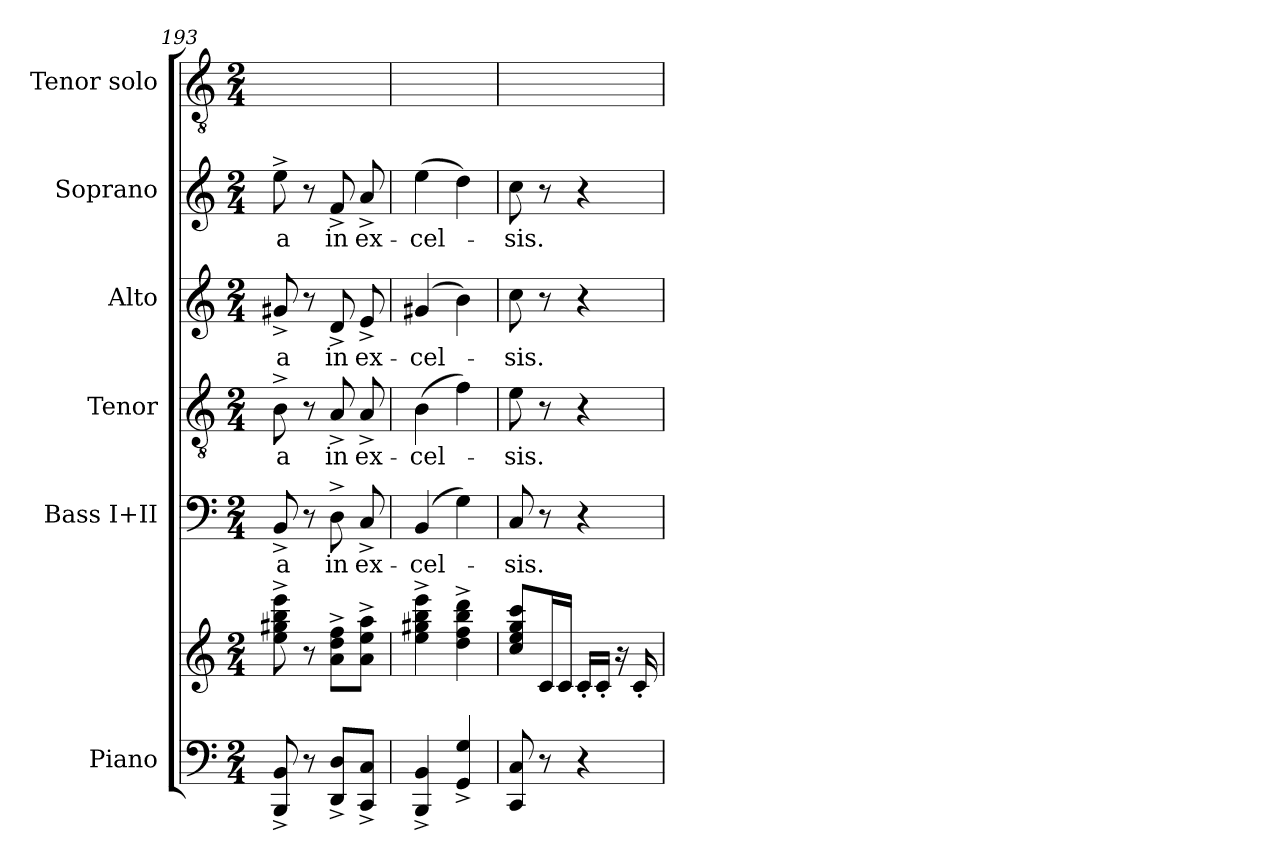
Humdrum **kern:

**kern	**kern	**kern	**text	**kern	**text	**kern	**text	**kern	**text	**kern
*part6	*part6	*part5	*part5	*part4	*part4	*part3	*part3	*part2	*part2	*part1
*staff7	*staff6	*staff5	*staff5	*staff4	*staff4	*staff3	*staff3	*staff2	*staff2	*staff1
*I"Piano	*	*I"Bass I+II	*	*I"Tenor	*	*I"Alto	*	*I"Soprano	*	*I"Tenor solo
*I'Pno.	*	*I'B.I+II	*	*I'T.	*	*I'A.	*	*I'S.	*	*I'T.s
*clefF4	*clefG2	*clefF4	*	*clefGv2	*	*clefG2	*	*clefG2	*	*clefGv2
*k[]	*k[]	*k[]	*	*k[]	*	*k[]	*	*k[]	*	*k[]
*M2/4	*M2/4	*M2/4	*	*M2/4	*	*M2/4	*	*M2/4	*	*M2/4
=193	=193	=193	=193	=193	=193	=193	=193	=193	=193	=193
8BBB/^ 8BB/^	8ee\^ 8gg#X\^ 8bb\^ 8eee\^	8BB^/	-a	8B^\	-a	8g#X^/	-a	8ee^\	-a	2ryy
8r	8r	8r	.	8r	.	8r	.	8r	.	.
8DD/^ 8D/^L	8a\^ 8dd\^ 8ff\^L	8D^\	in	8A^/	in	8d^/	in	8f^/	in	.
8CC/^ 8C/^J	8a\^ 8ee\^ 8aa\^J	8C^/	ex-	8A^/	ex-	8e^/	ex-	8a^/	ex-	.
=194	=194	=194	=194	=194	=194	=194	=194	=194	=194	=194
4BBB/^ 4BB/^	4ee\^ 4gg#X\^ 4bb\^ 4eee\^	(4BB/	-cel-	(4B\	-cel-	(4g#X/	-cel-	(4ee\	-cel-	2ryy
4GG/^ 4G/^	4dd\^ 4ff\^ 4bb\^ 4ddd\^	4G\)	.	4f\)	.	4b\)	.	4dd\)	.	.
=195	=195	=195	=195	=195	=195	=195	=195	=195	=195	=195
8CC/ 8C/	8cc/ 8ee/ 8gg/ 8ccc/L	8C/	-sis.	8e\	-sis.	8cc\	-sis.	8cc\	-sis.	2ryy
8r	16c/L	8r	.	8r	.	8r	.	8r	.	.
.	16c/JJ	.	.	.	.	.	.	.	.	.
4r	16c'/LL	4r	.	4r	.	4r	.	4r	.	.
.	16c'/JJ	.	.	.	.	.	.	.	.	.
.	16r	.	.	.	.	.	.	.	.	.
.	16c'/	.	.	.	.	.	.	.	.	.
=	=	=	=	=	=	=	=	=	=	=
*-	*-	*-	*-	*-	*-	*-	*-	*-	*-	*-
